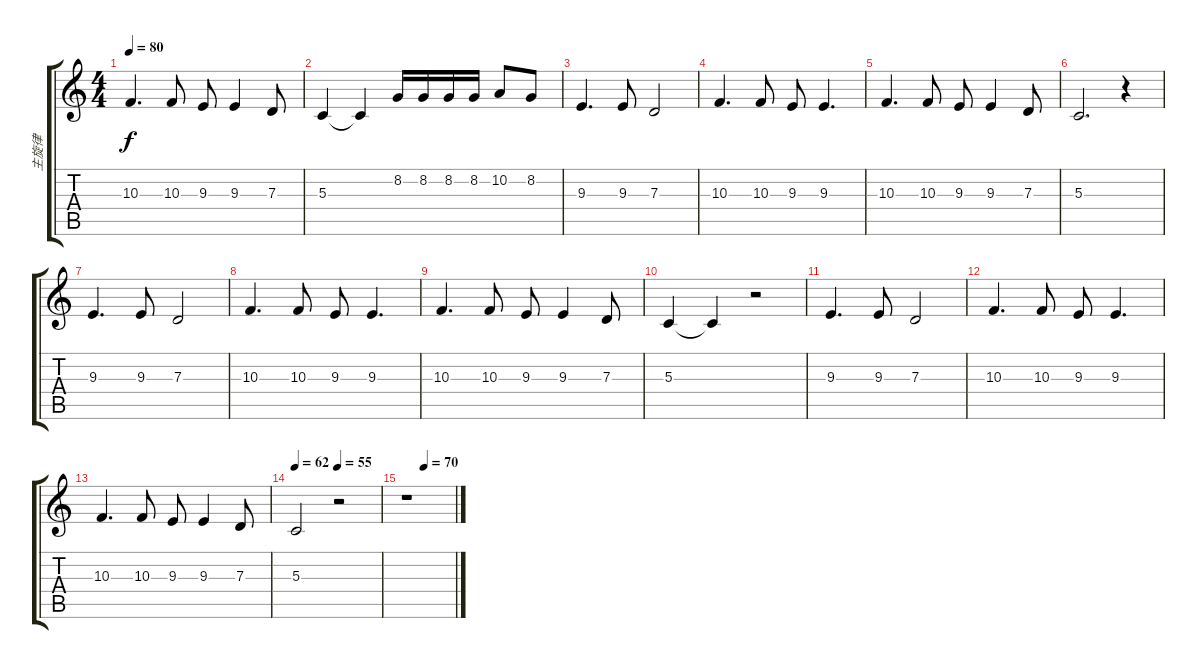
\track ("主旋律" "主旋律") {instrument flute}
\staff {score tabs}
\tuning (E4 B3 G3 D3 A2 E2) {hide}
\ts (4 4)
\tempo 80
\clef g2
\ks c
10.3.4{d dy f} 10.3.8 9.3.8 9.3.4 7.3.8 |
5.3.4 5.3{t}.4 8.2.16 8.2.16 8.2.16 8.2.16 10.2.8 8.2.8 |
9.3.4{d} 9.3.8 7.3.2 |
10.3.4{d} 10.3.8 9.3.8 9.3.4{d} |
10.3.4{d} 10.3.8 9.3.8 9.3.4 7.3.8 |
5.3.2{d} r.4 |
9.3.4{d} 9.3.8 7.3.2 |
10.3.4{d} 10.3.8 9.3.8 9.3.4{d} |
10.3.4{d} 10.3.8 9.3.8 9.3.4 7.3.8 |
5.3.4 5.3{t}.4 r.2 |
9.3.4{d} 9.3.8 7.3.2 |
10.3.4{d} 10.3.8 9.3.8 9.3.4{d} |
10.3.4{d} 10.3.8 9.3.8 9.3.4 7.3.8 |
\tempo 62
\tempo (55 0.5)
5.3.2 r.2 |
\tempo (70 0.375)
r.1
